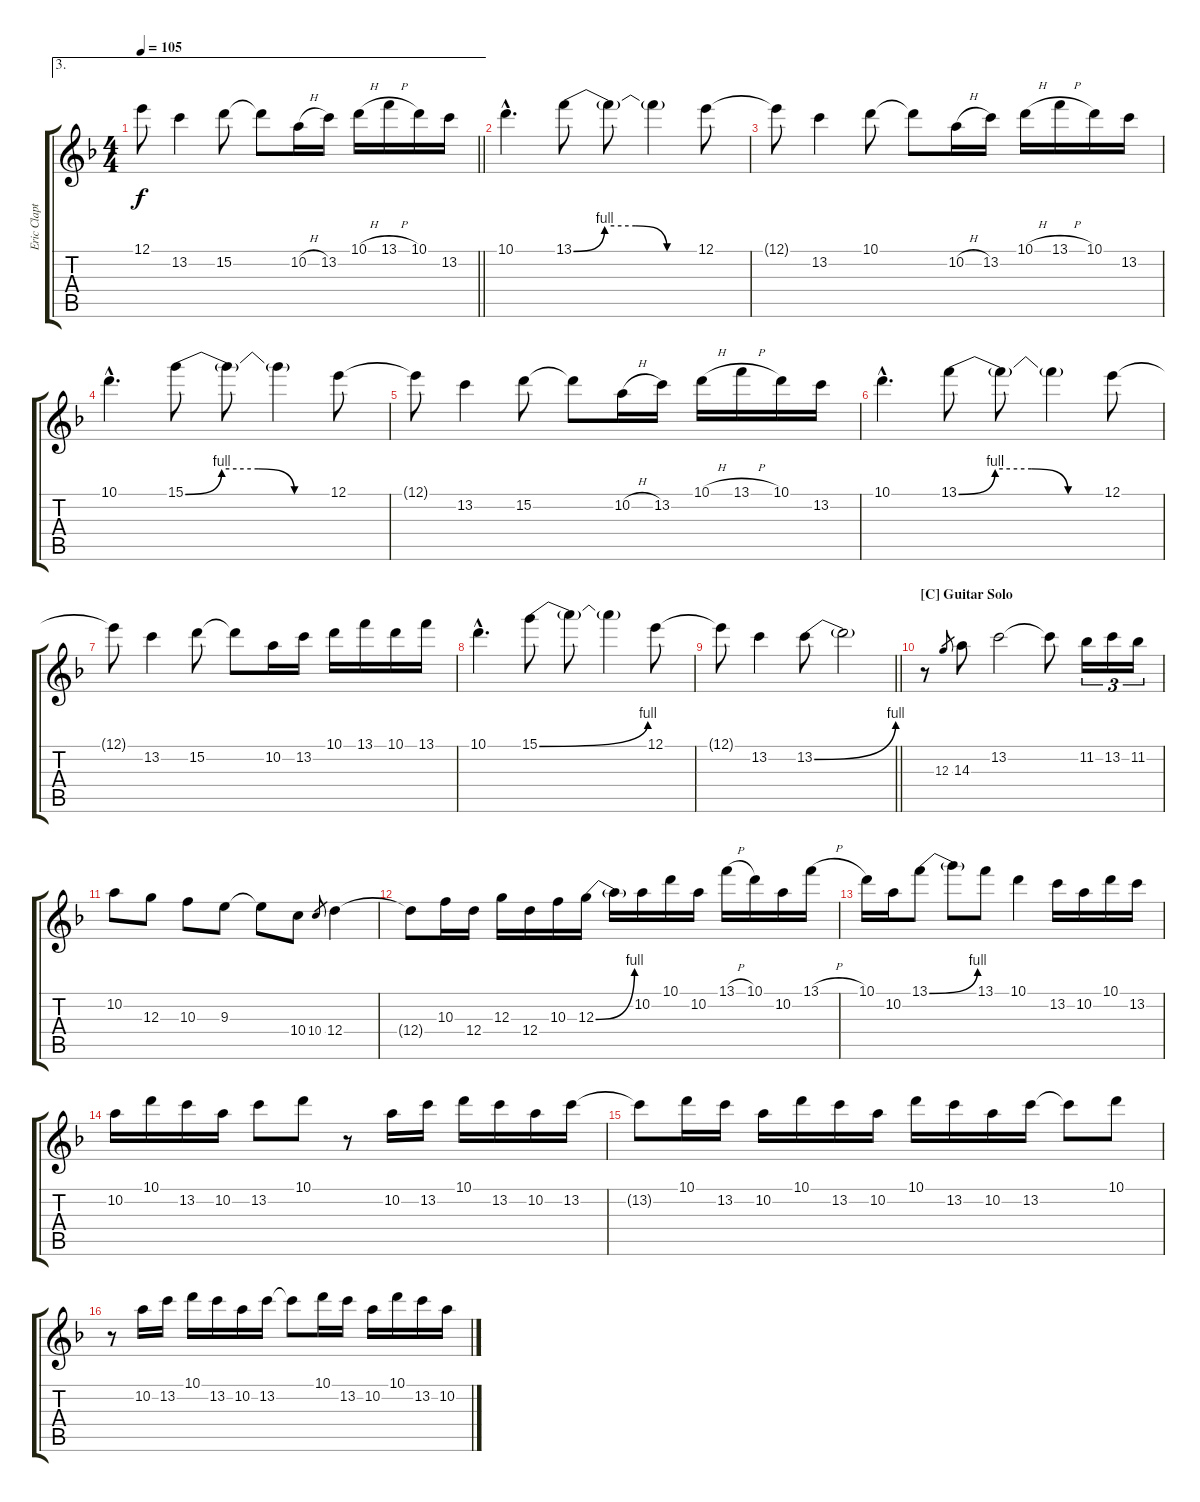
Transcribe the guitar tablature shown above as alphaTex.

\track ("Eric Clapton Guitar I" "Eric Clapt") {instrument overdrivenguitar}
\staff {score tabs}
\tuning (E4 B3 G3 D3 A2 E2) {hide}
\ae 3
\ts (4 4)
\tempo 105
\clef g2
\barLineRight lightlight
\ks f
12.1.8{dy f} 13.2.4 15.2.8 15.2{t}.8 10.2{h}.16 13.2.16 10.1{h}.16 13.1{h}.16 10.1.16 13.2.16 |
10.1{hac}.4{d} 13.1{be (custom 0 0 15 4 30 4 45 0 60 0)}.8 13.1{t}.8 13.1{t}.4 12.1.8 |
12.1{t}.8 13.2.4 10.1.8 10.1{t}.8 10.2{h}.16 13.2.16 10.1{h}.16 13.1{h}.16 10.1.16 13.2.16 |
10.1{hac}.4{d} 15.1{be (custom 0 0 15 4 30 4 45 0 60 0)}.8 15.1{t}.8 15.1{t}.4 12.1.8 |
12.1{t}.8 13.2.4 15.2.8 15.2{t}.8 10.2{h}.16 13.2.16 10.1{h}.16 13.1{h}.16 10.1.16 13.2.16 |
10.1{hac}.4{d} 13.1{be (custom 0 0 15 4 30 4 45 0 60 0)}.8 13.1{t}.8 13.1{t}.4 12.1.8 |
12.1{t}.8 13.2.4 15.2.8 15.2{t}.8 10.2.16 13.2.16 10.1.16 13.1.16 10.1.16 13.1.16 |
10.1{hac}.4{d} 15.1{be (bend 0 0 60 4)}.8 15.1{t}.8 15.1{t}.4 12.1.8 |
\barLineRight lightlight
12.1{t}.8 13.2.4 13.2{be (bend 0 0 60 4)}.8 13.2{t}.2 |
\section ("" "[C] Guitar Solo")
r.8 12.3.8{gr} 14.3.8 13.2.2 13.2{t}.8 11.2.16{tu (3 2)} 13.2.16{tu (3 2)} 11.2.16{tu (3 2)} |
10.2.8 12.3.8 10.3.8 9.3.8 9.3{t}.8 10.4.8 10.4.8{gr} 12.4.4 |
12.4{t}.8 10.3.16 12.4.16 12.3.16 12.4.16 10.3.16 12.3{be (bend 0 0 60 4)}.16 12.3{t}.16 10.2.16 10.1.16 10.2.16 13.1{h}.16 10.1.16 10.2.16 13.1{h}.16 |
10.1.16 10.2.16 13.1{be (bend 0 0 60 4)}.8 13.1{t}.8 13.1.8 10.1.4 13.2.16 10.2.16 10.1.16 13.2.16 |
10.2.16 10.1.16 13.2.16 10.2.16 13.2.8 10.1.8 r.8 10.2.16 13.2.16 10.1.16 13.2.16 10.2.16 13.2.16 |
13.2{t}.8 10.1.16 13.2.16 10.2.16 10.1.16 13.2.16 10.2.16 10.1.16 13.2.16 10.2.16 13.2.16 13.2{t}.8 10.1.8 |
r.8 10.2.16 13.2.16 10.1.16 13.2.16 10.2.16 13.2.16 13.2{t}.8 10.1.16 13.2.16 10.2.16 10.1.16 13.2.16 10.2.16
